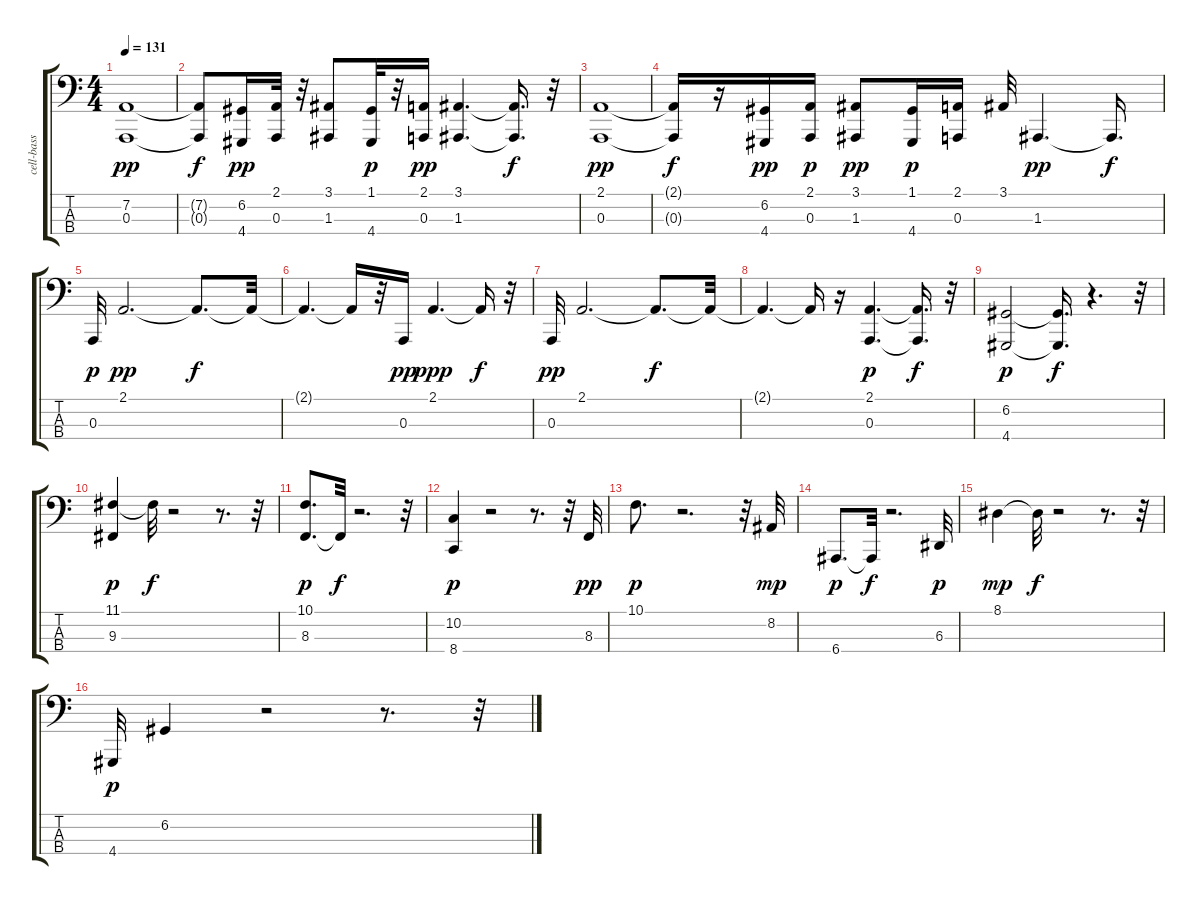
\track ("cell-bass" "cell-bass") {instrument stringensemble2}
\staff {score tabs}
\tuning (G2 D2 A1 E1) {hide}
\ts (4 4)
\tempo 131
\clef f4
\ks c
(7.2 0.3).1{dy pp} |
(7.2{t} 0.3{t}).8{dy f} (6.2 4.4).16{dy pp} (2.1 0.3).32 r.32 (3.1 1.3).8 (1.1 4.4).32{dy p} r.32 (2.1 0.3).16{dy pp} (3.1 1.3).4{d} (3.1{t} 1.3{t}).16{d dy f} r.32 |
(2.1 0.3).1{dy pp} |
(2.1{t} 0.3{t}).16{dy f} r.16 (6.2 4.4).16{dy pp} (2.1 0.3).16{dy p} (3.1 1.3).8{dy pp} (1.1 4.4).16{dy p} (2.1 0.3).16 3.1.32 1.3.4{d dy pp} 1.3{t}.16{d dy f} |
0.3.32{dy p} 2.1.2{d dy pp} 2.1{t}.8{d dy f} 2.1{t}.32 |
2.1{t}.4{d} 2.1{t}.16 r.32 0.3.16{dy pp} 2.1.4{d dy ppp} 2.1{t}.16{dy f} r.32 |
0.3.32{dy pp} 2.1.2{d} 2.1{t}.8{d dy f} 2.1{t}.32 |
2.1{t}.4{d} 2.1{t}.16 r.16 (2.1 0.3).4{d dy p instrument stringensemble2} (2.1{t} 0.3{t}).16{d dy f} r.32 |
(6.2 4.4).2{dy p} (6.2{t} 4.4{t}).16{d dy f} r.4{d} r.32 |
(11.1 9.3).4{dy p instrument pizzicatostrings} 11.1{t}.32{dy f} r.2 r.8{d} r.32 |
(10.1 8.3).8{d dy p} 8.3{t}.32{dy f} r.2{d} r.32 |
(10.2 8.4).4{dy p} r.2 r.8{d} r.32 8.3.32{dy pp} |
10.1.8{d dy p} r.2{d} r.32 8.2.32{dy mp} |
6.4.8{d dy p} 6.4{t}.32{dy f} r.2{d} 6.3.32{dy p} |
8.1.4{dy mp} 8.1{t}.32{dy f} r.2 r.8{d} r.32 |
4.4.32{dy p} 6.2.4 r.2 r.8{d} r.32
